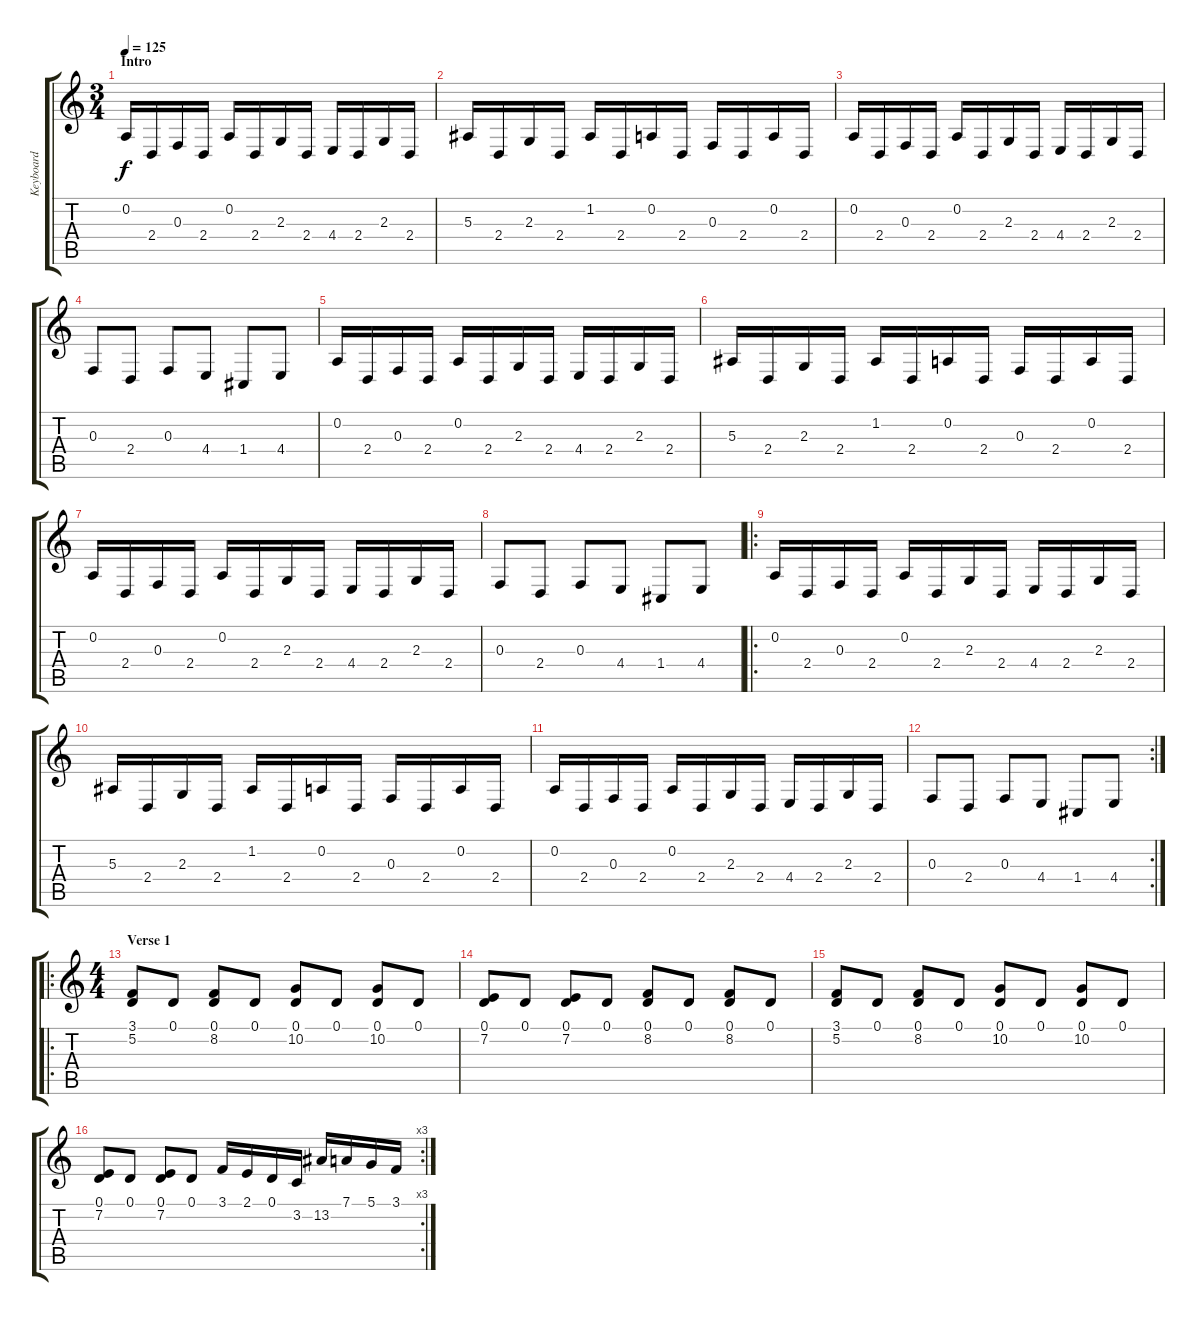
\track ("Keyboard" "Keyboard") {instrument harpsichord}
\staff {score tabs}
\tuning (D4 A3 F3 C3 G2 D2) {hide}
\ts (3 4)
\section ("" "Intro")
\tempo 125
\clef g2
\ks c
0.2.16{dy f instrument harpsichord} 2.4.16 0.3.16 2.4.16 0.2.16 2.4.16 2.3.16 2.4.16 4.4.16 2.4.16 2.3.16 2.4.16 |
5.3.16 2.4.16 2.3.16 2.4.16 1.2.16 2.4.16 0.2.16 2.4.16 0.3.16 2.4.16 0.2.16 2.4.16 |
0.2.16 2.4.16 0.3.16 2.4.16 0.2.16 2.4.16 2.3.16 2.4.16 4.4.16 2.4.16 2.3.16 2.4.16 |
0.3.8 2.4.8 0.3.8 4.4.8 1.4.8 4.4.8 |
0.2.16 2.4.16 0.3.16 2.4.16 0.2.16 2.4.16 2.3.16 2.4.16 4.4.16 2.4.16 2.3.16 2.4.16 |
5.3.16 2.4.16 2.3.16 2.4.16 1.2.16 2.4.16 0.2.16 2.4.16 0.3.16 2.4.16 0.2.16 2.4.16 |
0.2.16 2.4.16 0.3.16 2.4.16 0.2.16 2.4.16 2.3.16 2.4.16 4.4.16 2.4.16 2.3.16 2.4.16 |
0.3.8 2.4.8 0.3.8 4.4.8 1.4.8 4.4.8 |
\ro
0.2.16 2.4.16 0.3.16 2.4.16 0.2.16 2.4.16 2.3.16 2.4.16 4.4.16 2.4.16 2.3.16 2.4.16 |
5.3.16 2.4.16 2.3.16 2.4.16 1.2.16 2.4.16 0.2.16 2.4.16 0.3.16 2.4.16 0.2.16 2.4.16 |
0.2.16 2.4.16 0.3.16 2.4.16 0.2.16 2.4.16 2.3.16 2.4.16 4.4.16 2.4.16 2.3.16 2.4.16 |
\rc 2
0.3.8 2.4.8 0.3.8 4.4.8 1.4.8 4.4.8 |
\ro
\ts (4 4)
\section ("" "Verse 1")
(3.1 5.2).8 0.1.8 (0.1 8.2).8 0.1.8 (0.1 10.2).8 0.1.8 (0.1 10.2).8 0.1.8 |
(0.1 7.2).8 0.1.8 (0.1 7.2).8 0.1.8 (0.1 8.2).8 0.1.8 (0.1 8.2).8 0.1.8 |
(3.1 5.2).8 0.1.8 (0.1 8.2).8 0.1.8 (0.1 10.2).8 0.1.8 (0.1 10.2).8 0.1.8 |
\rc 3
(0.1 7.2).8 0.1.8 (0.1 7.2).8 0.1.8 3.1.16 2.1.16 0.1.16 3.2.16 13.2.16 7.1.16 5.1.16 3.1.16
